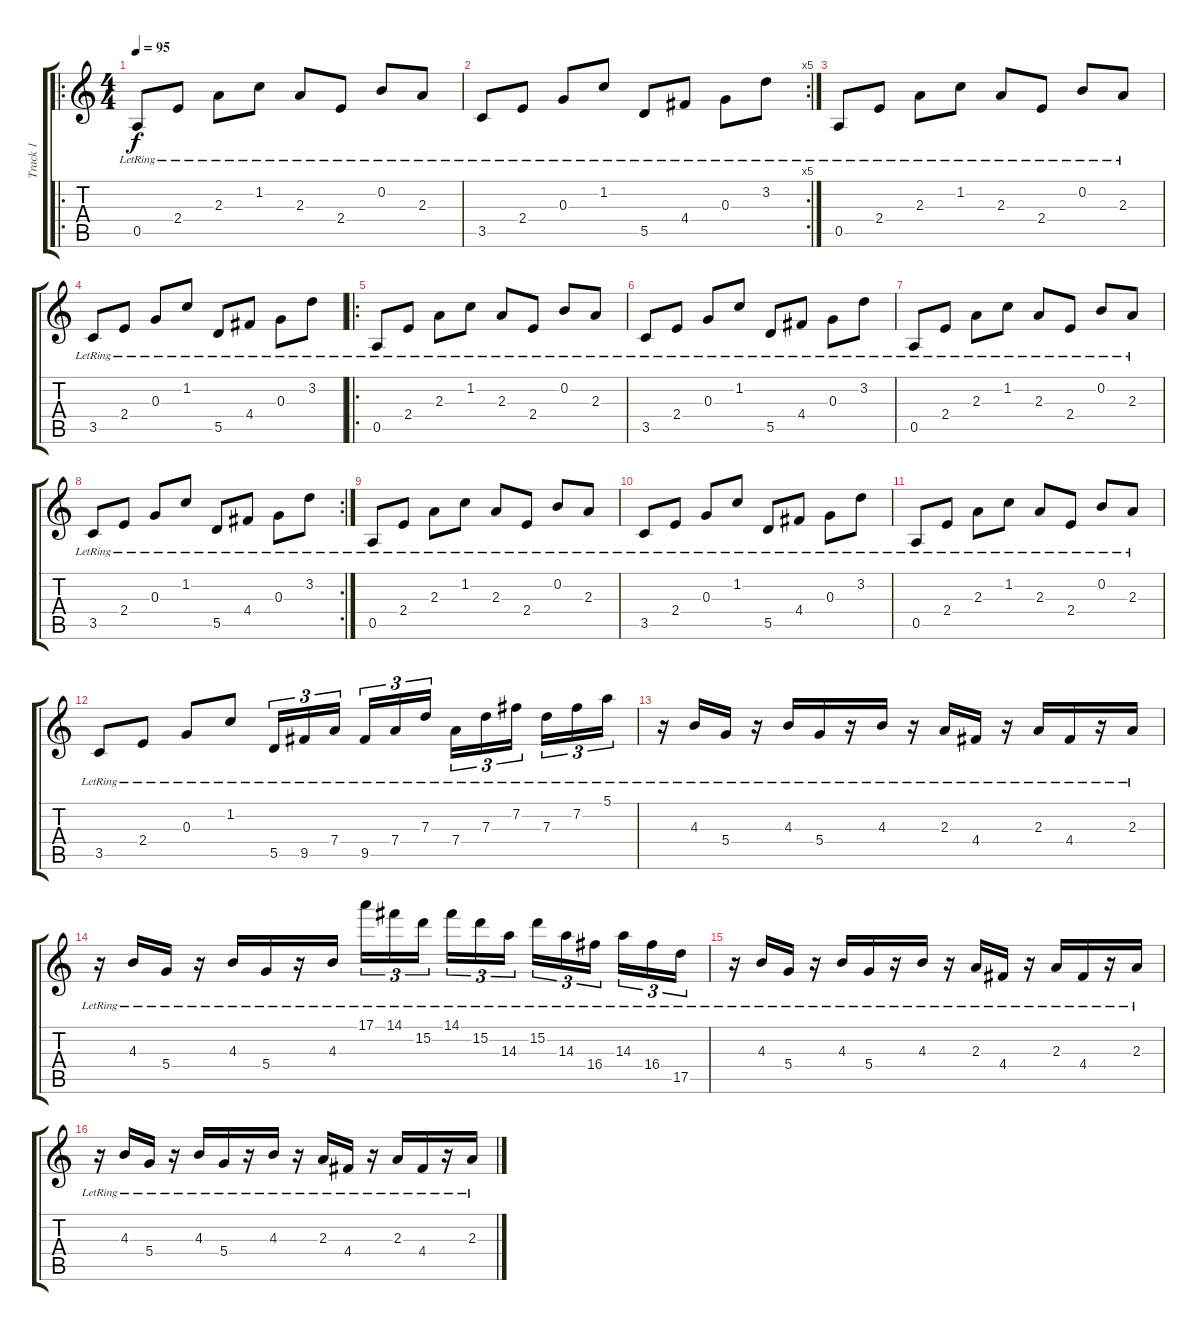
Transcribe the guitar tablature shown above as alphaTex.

\track ("Track 1" "Track 1") {instrument acousticguitarnylon}
\staff {score tabs}
\tuning (E4 B3 G3 D3 A2 E2) {hide}
\ro
\ts (4 4)
\tempo 95
\clef g2
\ks c
0.5{lr}.8{dy f instrument acousticguitarnylon} 2.4{lr}.8 2.3{lr}.8 1.2{lr}.8 2.3{lr}.8 2.4{lr}.8 0.2{lr}.8 2.3{lr}.8 |
\rc 5
3.5{lr}.8 2.4{lr}.8 0.3{lr}.8 1.2{lr}.8 5.5{lr}.8 4.4{lr}.8 0.3{lr}.8 3.2{lr}.8 |
0.5{lr}.8 2.4{lr}.8 2.3{lr}.8 1.2{lr}.8 2.3{lr}.8 2.4{lr}.8 0.2{lr}.8 2.3{lr}.8 |
3.5{lr}.8 2.4{lr}.8 0.3{lr}.8 1.2{lr}.8 5.5{lr}.8 4.4{lr}.8 0.3{lr}.8 3.2{lr}.8 |
\ro
0.5{lr}.8 2.4{lr}.8 2.3{lr}.8 1.2{lr}.8 2.3{lr}.8 2.4{lr}.8 0.2{lr}.8 2.3{lr}.8 |
3.5{lr}.8 2.4{lr}.8 0.3{lr}.8 1.2{lr}.8 5.5{lr}.8 4.4{lr}.8 0.3{lr}.8 3.2{lr}.8 |
0.5{lr}.8 2.4{lr}.8 2.3{lr}.8 1.2{lr}.8 2.3{lr}.8 2.4{lr}.8 0.2{lr}.8 2.3{lr}.8 |
\rc 2
3.5{lr}.8 2.4{lr}.8 0.3{lr}.8 1.2{lr}.8 5.5{lr}.8 4.4{lr}.8 0.3{lr}.8 3.2{lr}.8 |
0.5{lr}.8 2.4{lr}.8 2.3{lr}.8 1.2{lr}.8 2.3{lr}.8 2.4{lr}.8 0.2{lr}.8 2.3{lr}.8 |
3.5{lr}.8 2.4{lr}.8 0.3{lr}.8 1.2{lr}.8 5.5{lr}.8 4.4{lr}.8 0.3{lr}.8 3.2{lr}.8 |
0.5{lr}.8 2.4{lr}.8 2.3{lr}.8 1.2{lr}.8 2.3{lr}.8 2.4{lr}.8 0.2{lr}.8 2.3{lr}.8 |
3.5{lr}.8 2.4{lr}.8 0.3{lr}.8 1.2{lr}.8 5.5{lr}.16{tu (3 2)} 9.5{lr}.16{tu (3 2)} 7.4{lr}.16{tu (3 2)} 9.5{lr}.16{tu (3 2)} 7.4{lr}.16{tu (3 2)} 7.3{lr}.16{tu (3 2)} 7.4{lr}.16{tu (3 2)} 7.3{lr}.16{tu (3 2)} 7.2{lr}.16{tu (3 2)} 7.3{lr}.16{tu (3 2)} 7.2{lr}.16{tu (3 2)} 5.1{lr}.16{tu (3 2)} |
r.16 4.3{lr}.16 5.4{lr}.16 r.16 4.3{lr}.16 5.4{lr}.16 r.16 4.3{lr}.16 r.16 2.3{lr}.16 4.4{lr}.16 r.16 2.3{lr}.16 4.4{lr}.16 r.16 2.3{lr}.16 |
r.16 4.3{lr}.16 5.4{lr}.16 r.16 4.3{lr}.16 5.4{lr}.16 r.16 4.3{lr}.16 17.1{lr}.16{tu (3 2)} 14.1{lr}.16{tu (3 2)} 15.2{lr}.16{tu (3 2)} 14.1{lr}.16{tu (3 2)} 15.2{lr}.16{tu (3 2)} 14.3{lr}.16{tu (3 2)} 15.2{lr}.16{tu (3 2)} 14.3{lr}.16{tu (3 2)} 16.4{lr}.16{tu (3 2)} 14.3{lr}.16{tu (3 2)} 16.4{lr}.16{tu (3 2)} 17.5{lr}.16{tu (3 2)} |
r.16 4.3{lr}.16 5.4{lr}.16 r.16 4.3{lr}.16 5.4{lr}.16 r.16 4.3{lr}.16 r.16 2.3{lr}.16 4.4{lr}.16 r.16 2.3{lr}.16 4.4{lr}.16 r.16 2.3{lr}.16 |
r.16 4.3{lr}.16 5.4{lr}.16 r.16 4.3{lr}.16 5.4{lr}.16 r.16 4.3{lr}.16 r.16 2.3{lr}.16 4.4{lr}.16 r.16 2.3{lr}.16 4.4{lr}.16 r.16 2.3{lr}.16
